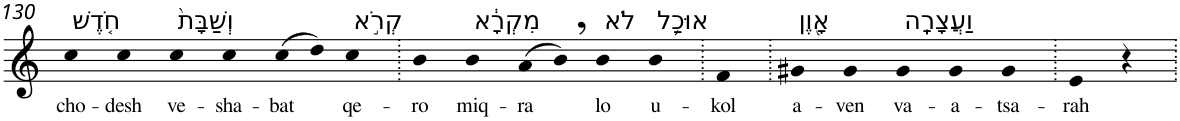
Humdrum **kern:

**kern	**text
*part1	*part1
*staff1	*staff1
*I"Piano	*
*I'Pno	*
!!LO:PB:g=z
*clefG2	*
*k[]	*
=130	=130
!LO:TX:a:t=חֹ֤דֶשׁ	!
!	!LO:LY:b
4cc	cho-
!	!LO:LY:b
4cc	-desh
!LO:TX:a:t=וְשַׁבָּת֙	!
!	!LO:LY:b
4cc	ve-
!	!LO:LY:b
4cc	-sha-
!	!LO:LY:b
(8cc	-bat
8dd)	.
!LO:TX:a:t=קְרֹ֣א	!
!	!LO:LY:b
4cc	qe-
=131.	=131.
!	!LO:LY:b
4b	-ro
!LO:TX:a:t=מִקְרָ֔א	!
!	!LO:LY:b
4b	miq-
!	!LO:LY:b
(8a	-ra
8b,)	.
!LO:TX:a:t=לֹא	!
!	!LO:LY:b
4b	lo
!LO:TX:a:t=אוּכַ֥ל	!
!	!LO:LY:b
4b	u-
=132.	=132.
!	!LO:LY:b
4f	-kol
=133.	=133.
!LO:TX:a:t=אָ֖וֶן	!
!	!LO:LY:b
4g#X	a-
!	!LO:LY:b
4g#	-ven
!LO:TX:a:t=וַעֲצָרָֽה	!
!	!LO:LY:b
4g#	va-
!	!LO:LY:b
4g#	-a-
!	!LO:LY:b
4g#	-tsa-
=134.	=134.
!	!LO:LY:b
4e	-rah
4r	.
=.	=.
*-	*-
